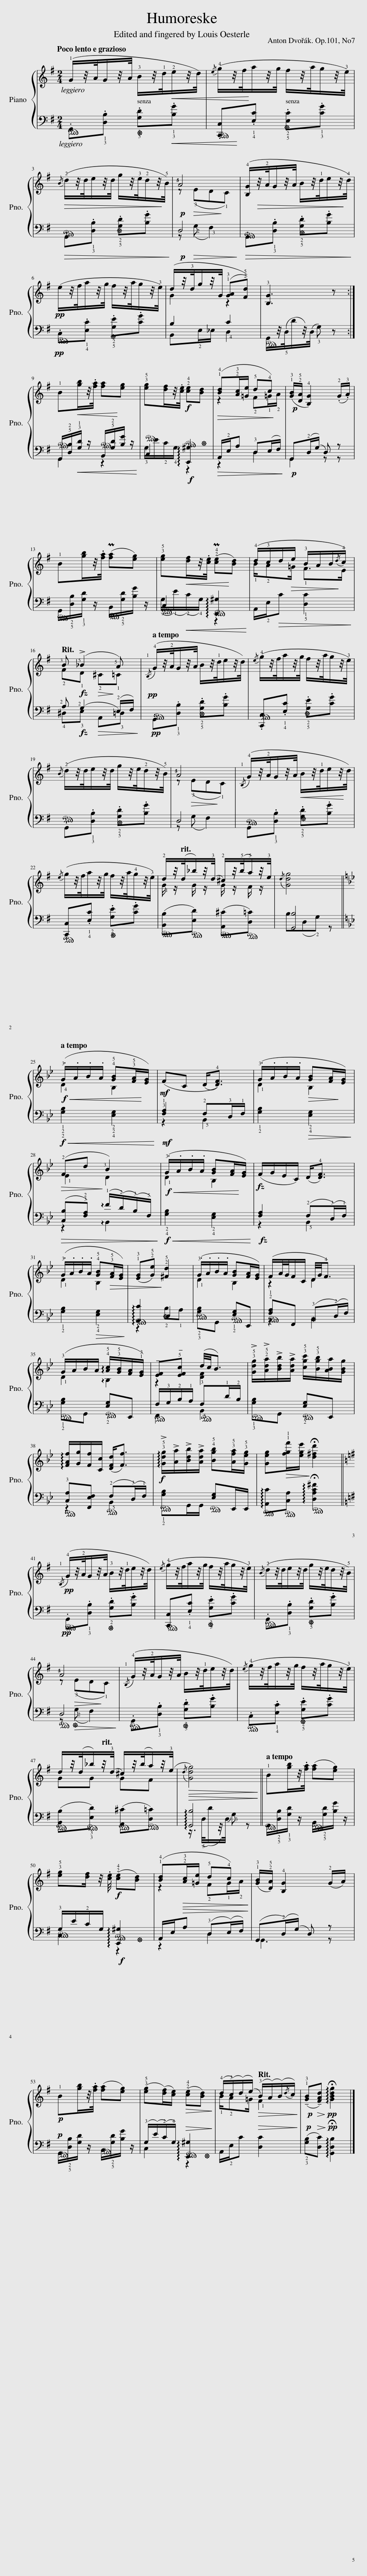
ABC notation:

X:1
%%score { ( 1 3 ) | ( 2 4 ) }
L:1/8
Q:1/4=72
M:2/4
I:linebreak $
K:G
V:1 treble
V:3 treble
V:2 bass
V:4 bass
V:1
!ped! (!1!G/z/4A/4G/z/4A/4!ped-up! !3!B/z/4!1!d/4!<(!!2!e/z/4d/4) |!ped!{/e} (!4!g/z/4f/4!<)!a/z/4g/4!ped-up! f/z/4a/4g/z/4!3!e/4) |$!ped!!>(!{/B} (!2!d/z/4d/4e/z/4d/4!ped-up! g/z/4!3!e/4!2!d/z/4!>)!!5!B/4) |!p! !4!!5!A4 |!ped! (!4![B,G]/!>(!z/4!2!A/4G/z/4A/4!ped-up! B/z/4!1!d/4e/z/4!>)!!4!d/4) |$ %5
!pp!!ped! (e/z/4f/4a/z/4g/4!ped-up! f/z/4a/4g/z/4!3!e/4) | (d/z/4!3!d/4g/z/4G/4 (!1!!3![GA]!2!!5![Fd])) |!ped! !3![B,G]3 z :|$!ped! !1!B!<(![gb]/z/4.[fa]/4!ped! [fa]!<)![eg] |!ped! !3!!5![eg][df]/z/4.[ce]/4!f!!ped!!ped-up! !2!!4![ce][Bd] | %10
!>(! (!1!!4![Bd]!2!!3![Ac]/[=Ge]/ !5!d!4!c)!>)! |!p! (!1!!3![GB]/!2!!5![DA]/ !4![B,G]2) (.!2!G/.!3!A/) |$!ped! !1!B[gb]/z/4.[fa]/4!ped! (P[fa][eg]) |!ped! !3!!5![eg]!<(![df]/z/4.[ce]/4!ped! (P!2!!4![ce]!<)![Bd]) | (!4!d/!3!c/d/!>(!e/ !3!B/A/B/!>)!{/d}!4!c/) |$ %15
[Q:1/4=67] !3!B[Q:1/4=62] (!>!!5!_B2[Q:1/4=57][Q:1/4=52] !5!A) |[Q:1/4=72]!ped!{/!1!B,} (!4!G/z/4!2!A/4G/z/4A/4!ped-up! B/z/4!1!d/4e/z/4d/4) |!ped!{/e} (!4!g/z/4f/4a/z/4g/4!ped-up! f/z/4a/4g/z/4!3!e/4) |$!ped!{/B} (!2!d/z/4d/4e/z/4d/4!ped-up! g/z/4e/4!2!d/z/4!5!B/4) | !4!!5!A4 | %20
!ped!{/!1!B,} (!4!G/z/4!2!A/4G/z/4A/4!ped-up!!<(! B/z/4!1!d/4e/z/4!<)!d/4) |$!ped!{/e} (g/z/4f/4a/z/4g/4!ped-up! f/z/4a/4!4!g/z/4!3!e/4) |!ped! !2!d/z/4[Q:1/4=67](d/4!ped!_b/)z/4[Q:1/4=62](!3!d/4!ped! !2!^c/)z/4[Q:1/4=57](!5!_b/4!ped!!5!a/)z/4[Q:1/4=52]!3!e/4 |{/d} [Gdg]4 ||$[K:Bb]!f![Q:1/4=72]!<(! (.!3!G/.A/.B/.A/ !4!!5![GB]!3!!5![FA]/!<)![EG]/) | %25
!mf! (FC (D<!4![DF])) | (.!3!G/.A/.B/.A/!>(! [GB][FA]/!>)![EG]/) |$!>(! (!2!Fd!>)! !3!B2) |!f!!<(! (.!3!G/.A/.B/.A/ [GB][FA]/!<)![EG]/) | (F/G/E/C/) (D<!4![DF]) |$ %30
 (.!3!G/.A/.B/.A/ !4!!5![GB]!>(!!3!!5![FA]/[EG]/) |!ped! (!1!!3![EG]!2!!5![Ge])!>)!!ped-up! !2!!5![^Fd]2 |!ped! (.!3!G/.A/.B/.A/!ped! [GB][FA]/[EG]/) |!ped! (F/A/4G/4F/C/!ped-up! D/4G/4!4!F3/2) |$!ped! (!3!G/A/B/A/!ped! !arpeggio!!4!!5![Ac]/!3!!5![GB]/[FA]/!1!!3![EG]/) | %35
!ped! [EF]!5![EFc]!ped! (d/4c/4B3/2) |!ped! !>!!3!!5![Gdg]/!>!!2!!5![Ada]/!>![Bdb]/!>![Ada]/!ped! !3!!5![cgc']/!3!!5![Bgb]/[ABa]/[GBg]/ |$!ped! !arpeggio![FAf]/[Gg]/[Ff]/[Cc]/!ped! ([DFd]<[Ff]) |!f!!ped! !arpeggio!!>!!3!!5![Gdg]/!>![Aa]/!>![Bdb]/!>![Ada]/!ped! !4!!5![Bgb]!3!!5![Afa]/!3!!5![Geg]/ |!ped! [Geg]!ped!!>(!!1![fgf']/[ege']/!>)!!ped! !fermata![d^fd']2 ||$ %40
[K:G]!pp!!ped!{/!1!B,} (!4!G/z/4!2!A/4G/z/4A/4!ped-up! !3!B/z/4!1!d/4e/z/4d/4) |!ped!{/e} (!4!g/z/4f/4a/z/4g/4!ped-up! f/z/4a/4g/z/4!3!e/4) |!ped!{/B} (!2!d/z/4d/4e/z/4d/4!ped-up! g/z/4e/4d/z/4!5!B/4) |$!ped! !4!!5!A4!ped-up! |!ped!{/!1!B,} (!4!G/z/4!2!A/4G/z/4A/4!ped-up! B/z/4!1!d/4e/z/4d/4) | %45
!ped!{/e} (!4!g/z/4f/4a/z/4g/4!ped-up! f/z/4a/4g/z/4!3!e/4) |$!ped! d/z/4(d/4!ped!_b/)[Q:1/4=67]z/4(!3!d/4[Q:1/4=62]!ped! ^c/)z/4[Q:1/4=57](_b/4!ped!a/)z/4[Q:1/4=52](!3!e/4 |!>(!{/d} [Gdg]4)!>)! ||[Q:1/4=72]!ped! !1!B[gb]/z/4.[fa]/4!ped! ([fa][eg]) |$!ped! !3!!5![eg][df]/ z/4 .[ce]/4!f!!ped!!ped-up! (!2!!4![ce][Bd]) | %50
 (!1!!4![Bd]!>(!!2!!3![Ac]/[=Ge]/ !5!d!4!c)!>)! | (!1!!3![GB]/!2!!5![DA]/) !4![B,G]2 (!2!G/A/) |$!p!!ped! !1!B[gb]/z/4.[fa]/4!ped! ([fa][eg]) | (!3!!5![eg]([df]/)[ce]/)!ped!!ped-up!!>(! (!2!!4![ce][Bd])!>)! | (!4!d/(!3!c/)(d/)(e/)[Q:1/4=67]!>(! (!3!B/)[Q:1/4=62](A/)[Q:1/4=57](B/)[Q:1/4=52]{/d}c/)!>)! | %55
!p! (!tenuto!!1!!3![GB]!>(!!tenuto![FAd])!pp! !arpeggio!!fermata![GBdg]2!>)! |] %56
V:2
 .G,,.!3!!1![D,B,] .!5!!2![G,D]!<(!.!3!!1![B,G]!<)! | .[C,,C,].!4!!1![E,C] .!5!!2![E,C].!3!!1![CG] |$!>(! .G,,.!3!!1![D,B,] .!5!!2![G,D].[B,G]!>)! |!p! D,4 |!>(! .G,,.!3!!1![D,B,] .!5!!2![G,D].[B,G]!>)! |$ %5
!pp! .C,.!4!!1![E,C] .!5!!2![G,E].[CG] | B,2 C2 | G,,/z/4(!5!D,/4(D/)z/4)(D,/4 !3!G,) z :|$ G,,/!5!!2![D,B,]/!<(!!3!!1![G,D]/ z/ B,,/!5!!2![G,D]/[B,G]/ z/!<)! | !5!C,2!f! !arpeggio![E,,^G,]2 | %10
!>(! A,,/!2!E,/A, !3!D,(E,/F,/)!>)! |!p! G,,(!2!D,/(G,/) D,) z |$ G,,/!5!!2![D,B,]/!3!!1![G,D]/ z/ B,,/!5!!2![G,D]/[B,G]/ z/ | C,2 !arpeggio![E,,^G,]2 | A,,/!2!E,/!>(!C !5!!1![D,C]2!>)! |$ %15
 !2!A, (!2!G,2 (!2!E,/)F,/) |!pp!!pp! .G,,.!3!!1![D,B,] .!5!!2![G,D].[B,G] | .[C,,C,].!4!!1![E,C] .!5!!2![G,E].[CG] |$ .G,,.!3!!1![D,B,] .!5!!2![G,D].[B,G] | D,4 | %20
 .G,,.!3!!1![D,B,] .!5!!2![G,D].[B,G] |$ .[C,,C,].!4!!1![E,C] .!5!!2![G,E].[CG] | ([B,,B,]!3![E,D]) ([A,,^C][D,=C]) | [G,,B,]4 ||$[K:Bb]!f!!<(! !2!!2!!1![G,B,]2 !4!!2![E,G,]2!<)! | %25
!mf! !3!!1![F,A,]2 !2!F,!3!D,/!1!F,/ | !2!!1![G,B,]2!>(! !4!!2![E,G,]2!>)! |$!>(! ([C,B,]!3!!2![F,A,]) (!arpeggio!!1!F/(!2!D/)(!3!B,/)!5!F,/)!>)! |!f!!<(! !4!!2![G,B,]2 !4!!2![E,G,]2!<)! | [F,A,]2 (!2!F,(!3!D,/)!1!F,/) |$ %30
 !2!!1![G,B,]2!>(! !4!!2![E,G,]2!>)! | !arpeggio![A,,C]2 D,2 | !3!!2![G,B,]G,, !2!!1![E,G,]E,, | !2!!1![F,A,]F,, (!3!B,,(!2!D,/)F,/) |$ !2!!1![G,B,]G,, !2!!1![E,G,]E,, | %35
 F,/!3!G,/!2!B,/!1!A,/ !3!F,!1!D/!2!B,/ | !3!!1![G,B,]G,, !2!!1![E,G,]E,, |$ !3![C,A,][F,,E,F,] (!2!F,(!3!D,/)!1!F,/) | !2!!1![G,B,]G,,/G,,/ [E,G,]E,,/E,,/ | !arpeggio![A,,C][C,A,] !arpeggio!!fermata![D,A,C^F]2 ||$ %40
[K:G]!pp! .G,,.!3!!1![D,B,] .!5!!2![G,D].[B,G] | .[C,,C,].!4!!1![E,C] .!5!!2![G,E].[CG] | .G,,.!3!!1![D,B,] .!5!!2![G,D].[B,G] |$ D,4 | .G,,.!3!!1![D,B,] .!5!!2![G,D].[B,G] | %45
 .C,.!4!!1![E,C] .!5!!2![G,E].[CG] |$ ([B,,B,]!3!!3![E,D]) ([A,,^C][D,=C]) |!>(! !arpeggio![G,,B,]4!>)! || G,,/!5!!2![D,B,]/!3!!1![G,D]/ z/ B,,/!5!!2![G,D]/[B,G]/ z/ |$ !3!G,/E/!2!C/G,/!f! !arpeggio![E,,^G,]2 | %50
 A,,/E,/!>(!A, (!3!D,(E,/)F,/)!>)! | (G,,(!2!D,/)(G,/) D,) z |$!p! G,,/!5!!2![D,B,]/[G,D]/ z/ B,,/!5!!2![G,D]/[B,G]/ z/ | (!3!G,/(E/)(!2!C/)!4!G,/)!>(! !arpeggio![E,,^G,]2!>)! | A,,/!2!E,/C!>(! [D,C]2!>)! | %55
!p! (!3!!2![G,B,]!>(![D,C])!pp! !arpeggio!!fermata![G,,D,B,]2!>)! |] %56
V:3
 x4 | x4 |$ x4 | z!>(! (!3!ED!>)!!1!C) | x4 |$ %5
 x4 | G2 z2 | x4 :|$ x4 | x4 | %10
 z2 !2!F!1!=G/!2!A/ | x4 |$ x4 | x4 | !1!B/!2!A=G/ !1!F>E |$ %15
 !2!F!1!D!>(! !2!^C!>)!!1!=C | x4 | x4 |$ x4 | z!>(! (!3!ED!>)!!1!C) | %20
 x4 |$ x4 | !1!G/ z/ G/ z/ G/ z/ F/ z/ | x4 ||$[K:Bb] !4!D2 B,2 | %25
 x4 | !1!D2 B,2 |$ !1!E2 D2 | !1!D2 B,2 | x4 |$ %30
 !1!D2 B,2 | x4 | !1!D2 B,2 | z2 D2 |$ !1!D2 !arpeggio!B,2 | %35
 z2 [DF]2 | x4 |$ x4 | x4 | x4 ||$ %40
[K:G] x4 | x4 | x4 |$ z!>(! (!3!ED!>)!!1!C) | x4 | %45
 x4 |$ GG GF | x4 || x4 |$ x4 | %50
 z2 !2!F!1!G/!2!A/ | x4 |$ x4 | x4 | !1!B/!2!A=G/ !1!F2 | %55
 x4 |] %56
V:4
 x4 | x4 |$ x4 | z!>(! (!2!G, !3!F,2)!>)! | x4 |$ %5
 x4 | B,,!2!E,/_E,/ !4!D,2 | x4 :|$ G,,2 z2 | !3!G,/E/!2!C/!4!G,/ z2 | %10
 z2 D,2 | G,,2 z z |$ x4 | (!3!G,/(!1!E/)!<(!(!2!C/)!4!G,/) z2!<)! | x4 |$ %15
 !4!^D,!3!E,!>(! A,,!3!=D,!>)! | x4 | x4 |$ x4 | z (G, F,2) | %20
 x4 |$ x4 | x4 | B,(D,!2!G,) z ||$[K:Bb] x4 | %25
 z2 !5!B,,2 | x4 |$ z2 !arpeggio!B,,2 | x4 | z2 !5!B,,2 |$ %30
 x4 | z2 !2!B,!1!A, | x4 | z2 B,,2 |$ x4 | %35
 F,,2 !5!B,,2 | x4 |$ z2 !5!B,,2 | x4 | x4 ||$ %40
[K:G] x4 | x4 | x4 |$ z!>(! (!2!G, F,2)!>)! | x4 | %45
 x4 |$ x4 | z3/4 (!5!D,/4(D/)z/4)(D,/4 !3!G,) z || x4 |$ C,2 z2 | %50
 z2 D,2 | G,,3 z |$ x4 | C,2 z2 | x4 | %55
 x4 |] %56
